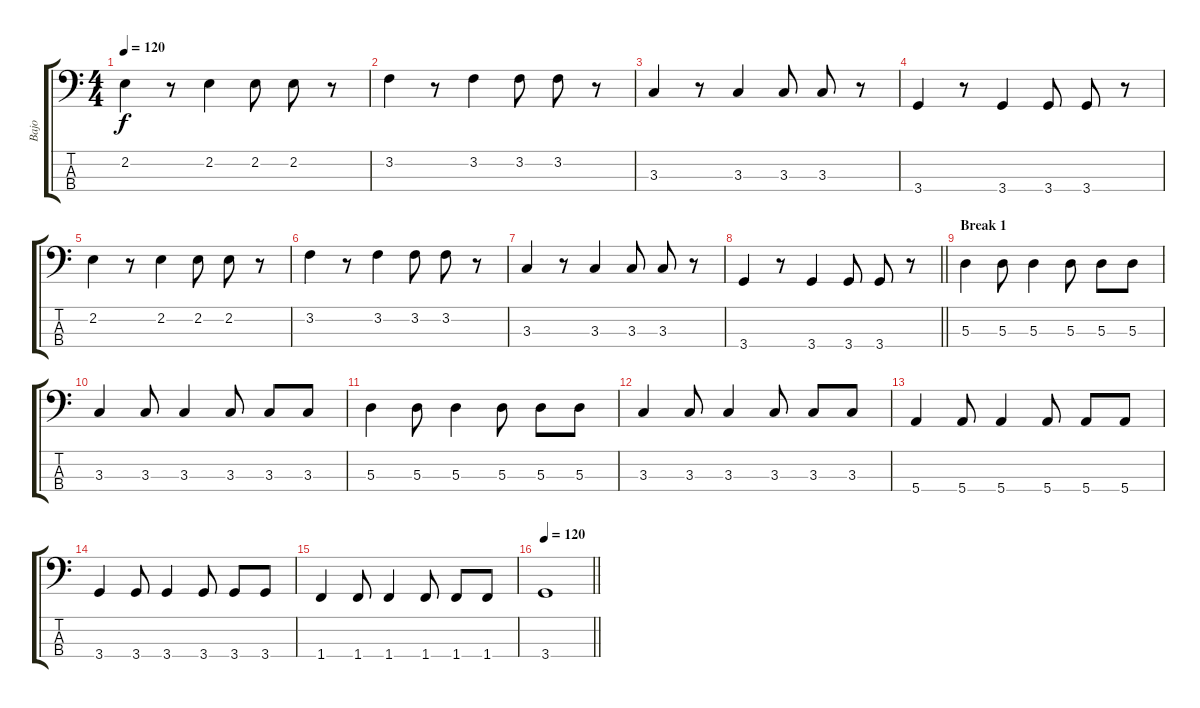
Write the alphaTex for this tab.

\track ("Bajo" "Bajo") {instrument electricbassfinger}
\staff {score tabs}
\tuning (G2 D2 A1 E1) {hide}
\ts (4 4)
\tempo 120
\clef f4
\ks c
2.2.4{dy f} r.8 2.2.4 2.2.8 2.2.8 r.8 |
3.2.4 r.8 3.2.4 3.2.8 3.2.8 r.8 |
3.3.4 r.8 3.3.4 3.3.8 3.3.8 r.8 |
3.4.4 r.8 3.4.4 3.4.8 3.4.8 r.8 |
2.2.4 r.8 2.2.4 2.2.8 2.2.8 r.8 |
3.2.4 r.8 3.2.4 3.2.8 3.2.8 r.8 |
3.3.4 r.8 3.3.4 3.3.8 3.3.8 r.8 |
\barLineRight lightlight
3.4.4 r.8 3.4.4 3.4.8 3.4.8 r.8 |
\section ("" "Break 1")
5.3.4 5.3.8 5.3.4 5.3.8 5.3.8 5.3.8 |
3.3.4 3.3.8 3.3.4 3.3.8 3.3.8 3.3.8 |
5.3.4 5.3.8 5.3.4 5.3.8 5.3.8 5.3.8 |
3.3.4 3.3.8 3.3.4 3.3.8 3.3.8 3.3.8 |
5.4.4 5.4.8 5.4.4 5.4.8 5.4.8 5.4.8 |
3.4.4 3.4.8 3.4.4 3.4.8 3.4.8 3.4.8 |
1.4.4 1.4.8 1.4.4 1.4.8 1.4.8 1.4.8 |
\tempo 120
\barLineRight lightlight
3.4.1
